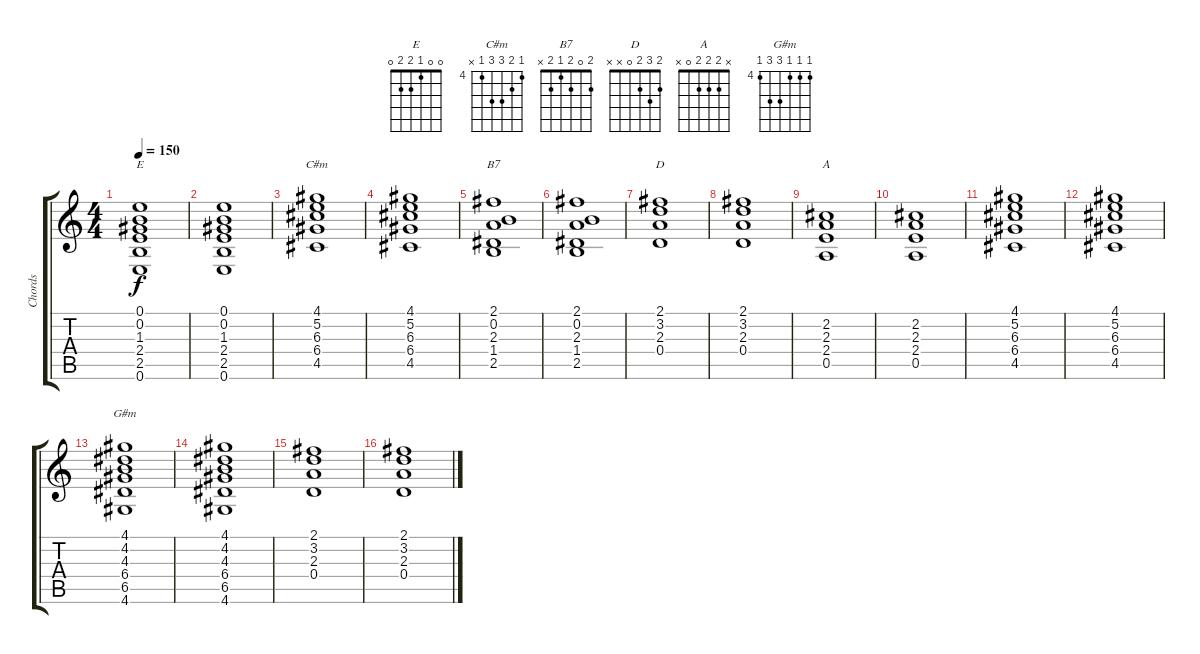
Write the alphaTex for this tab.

\track ("Chords" "Chords") {instrument acousticguitarnylon}
\staff {score tabs}
\tuning (E4 B3 G3 D3 A2 E2) {hide}
\chord ("E" 0 0 1 2 2 0)
\chord ("C#m" 4 5 6 6 4 x) {firstfret 4}
\chord ("B7" 2 0 2 1 2 x)
\chord ("D" 2 3 2 0 x x)
\chord ("A" x 2 2 2 0 x)
\chord ("G#m" 4 4 4 6 6 4) {firstfret 4}
\ts (4 4)
\tempo 150
\clef g2
\ks c
(0.1 0.2 1.3 2.4 2.5 0.6).1{ch "E" dy f} |
(0.1 0.2 1.3 2.4 2.5 0.6).1 |
(4.1 5.2 6.3 6.4 4.5).1{ch "C#m"} |
(4.1 5.2 6.3 6.4 4.5).1 |
(2.1 0.2 2.3 1.4 2.5).1{ch "B7"} |
(2.1 0.2 2.3 1.4 2.5).1 |
(2.1 3.2 2.3 0.4).1{ch "D"} |
(2.1 3.2 2.3 0.4).1 |
(2.2 2.3 2.4 0.5).1{ch "A"} |
(2.2 2.3 2.4 0.5).1 |
(4.1 5.2 6.3 6.4 4.5).1 |
(4.1 5.2 6.3 6.4 4.5).1 |
(4.1 4.2 4.3 6.4 6.5 4.6).1{ch "G#m"} |
(4.1 4.2 4.3 6.4 6.5 4.6).1 |
(2.1 3.2 2.3 0.4).1 |
(2.1 3.2 2.3 0.4).1
